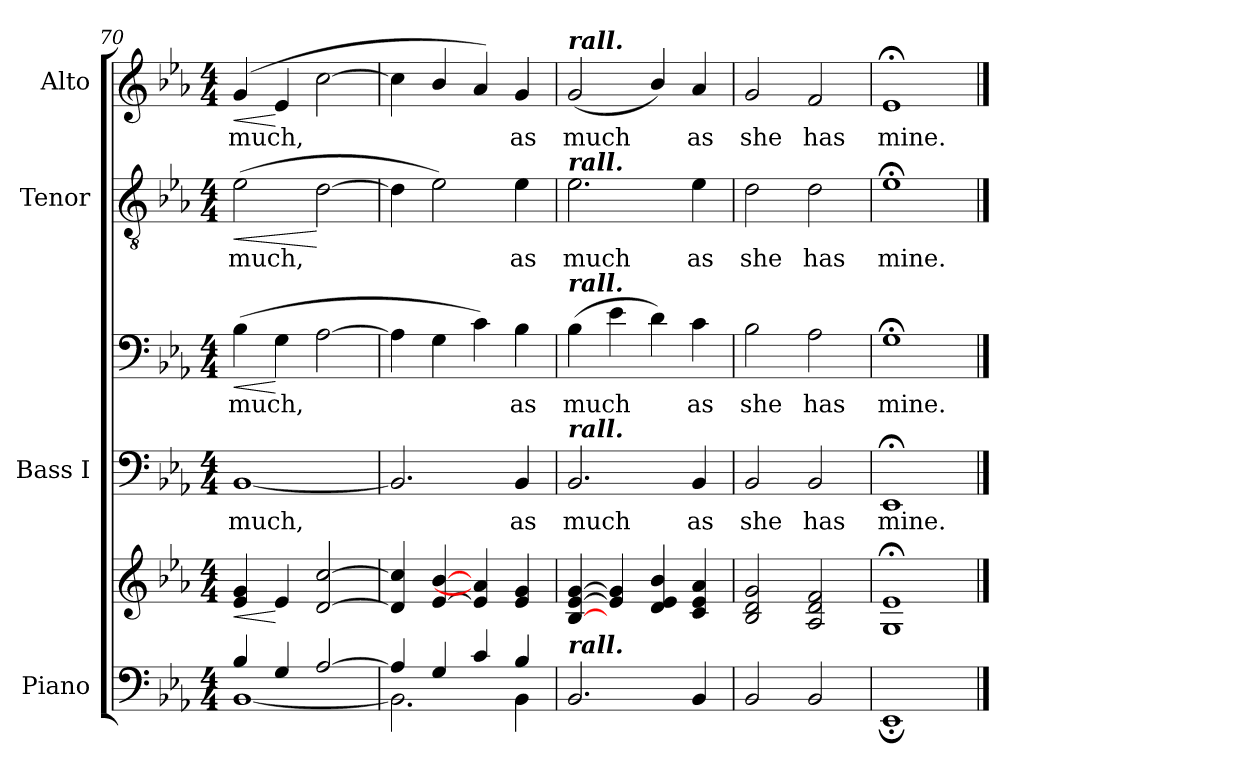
**kern	**kern	**dynam	**kern	**text	**kern	**text	**dynam	**kern	**text	**dynam	**kern	**text	**dynam
*part4	*part4	*part4	*part3	*part3	*part3	*part3	*part3	*part2	*part2	*part2	*part1	*part1	*part1
*staff6	*staff5	*staff5/6	*staff4	*staff4	*staff3	*staff3	*staff3/4	*staff2	*staff2	*staff2	*staff1	*staff1	*staff1
*I"Piano	*	*	*I"Bass I	*	*	*	*	*I"Tenor	*	*	*I"Alto	*	*
*	*	*	*I'B	*	*	*	*	*I'T	*	*	*I'A	*	*
*clefF4	*clefG2	*	*clefF4	*	*clefF4	*	*	*clefGv2	*	*	*clefG2	*	*
*k[b-e-a-]	*k[b-e-a-]	*	*k[b-e-a-]	*	*k[b-e-a-]	*	*	*k[b-e-a-]	*	*	*k[b-e-a-]	*	*
*E-:	*E-:	*	*E-:	*	*E-:	*	*	*E-:	*	*	*E-:	*	*
*M4/4	*M4/4	*	*M4/4	*	*M4/4	*	*	*M4/4	*	*	*M4/4	*	*
=70	=70	=70	=70	=70	=70	=70	=70	=70	=70	=70	=70	=70	=70
*^	*	*	*	*	*	*	*	*	*	*	*	*	*
!	!	!	!LO:HP:b	!	!LO:LY:b	!	!LO:LY:b	!LO:HP:b	!	!LO:LY:b	!LO:HP:b	!	!LO:LY:b	!LO:HP:b
*	*	*^	*	*	*	*	*	*	*	*	*	*	*	*
4B-/	[1BB-\	4e- 4g	1ryy	<	[1BB-	much,	(>4B-	much,	<	(>2e-	much,	<	(<4g	much,	<
4G/	.	4e-	.	[	.	.	4G	.	[	.	.	.	4e-	.	[
[2A-/	.	[2d [2cc	.	.	.	.	[2A-	.	.	[2d	.	[	[2cc	.	.
=71	=71	=71	=71	=71	=71	=71	=71	=71	=71	=71	=71	=71	=71	=71	=71
4A-/]	2.BB-\]	4d] 4cc]	1ryy	.	2.BB-]	.	4A-]	.	.	4d]	.	.	4cc]	.	.
4G/	.	[4e-/ [4b-/	.	.	.	.	4G	.	.	2e-)	.	.	4b-/	.	.
4c/	.	4e-] 4a-]	.	.	.	.	4c)	.	.	.	.	.	4a-)	.	.
!	!	!	!	!	!	!LO:LY:b	!	!LO:LY:b	!	!	!LO:LY:b	!	!	!LO:LY:b	!
4B-/	4BB-\	4e- 4g	.	.	4BB-	as	4B-	as	.	4e-	as	.	4g	as	.
=72	=72	=72	=72	=72	=72	=72	=72	=72	=72	=72	=72	=72	=72	=72	=72
!	!	!	!	!	!	!	!	!	!	!	!	!	!LO:TX:a:Bi:t=rall.	!	!
!	!	!	!	!	!	!	!	!	!	!LO:TX:a:Bi:t=rall.	!	!	!	!	!
!	!	!	!	!	!	!	!LO:TX:a:Bi:t=rall.	!	!	!	!	!	!	!	!
!	!	!	!	!	!LO:TX:a:Bi:t=rall.	!	!	!	!	!	!	!	!	!	!
!LO:TX:a:Bi:t=rall.	!	!	!	!	!	!	!	!	!	!	!	!	!	!	!
!	!	!	!	!	!	!LO:LY:b	!	!LO:LY:b	!	!	!LO:LY:b	!	!	!LO:LY:b	!
1ryy	2.BB-/	[4B- [4e- [4g	1ryy	.	2.BB-	much	(>4B-	much	.	2.e-	much	.	(<2g	much	.
.	.	4e-] 4g]	.	.	.	.	4e-	.	.	.	.	.	.	.	.
.	.	4d/ 4e-/ 4b-/	.	.	.	.	4d)	.	.	.	.	.	4b-/)	.	.
!	!	!	!	!	!	!LO:LY:b	!	!LO:LY:b	!	!	!LO:LY:b	!	!	!LO:LY:b	!
.	4BB-/	4c 4e- 4a-	.	.	4BB-	as	4c	as	.	4e-	as	.	4a-	as	.
=73	=73	=73	=73	=73	=73	=73	=73	=73	=73	=73	=73	=73	=73	=73	=73
!	!	!	!	!	!	!LO:LY:b	!	!LO:LY:b	!	!	!LO:LY:b	!	!	!LO:LY:b	!
1ryy	2BB-/	2B- 2d 2g	1ryy	.	2BB-	she	2B-	she	.	2d	she	.	2g	she	.
!	!	!	!	!	!	!LO:LY:b	!	!LO:LY:b	!	!	!LO:LY:b	!	!	!LO:LY:b	!
.	2BB-/	2A- 2d 2f	.	.	2BB-	has	2A-	has	.	2d	has	.	2f	has	.
=74	=74	=74	=74	=74	=74	=74	=74	=74	=74	=74	=74	=74	=74	=74	=74
!	!	!	!	!	!	!LO:LY:b	!	!LO:LY:b	!	!	!LO:LY:b	!	!	!LO:LY:b	!
1ryy	1EE-;\	1G;< 1e-;<	1ryy	.	1EE-;<	mine.	1G;<	mine.	.	1e-;<	mine.	.	1e-;<	mine.	.
*v	*v	*	*	*	*	*	*	*	*	*	*	*	*	*	*
*	*v	*v	*	*	*	*	*	*	*	*	*	*	*	*
==	==	==	==	==	==	==	==	==	==	==	==	==	==
*-	*-	*-	*-	*-	*-	*-	*-	*-	*-	*-	*-	*-	*-
